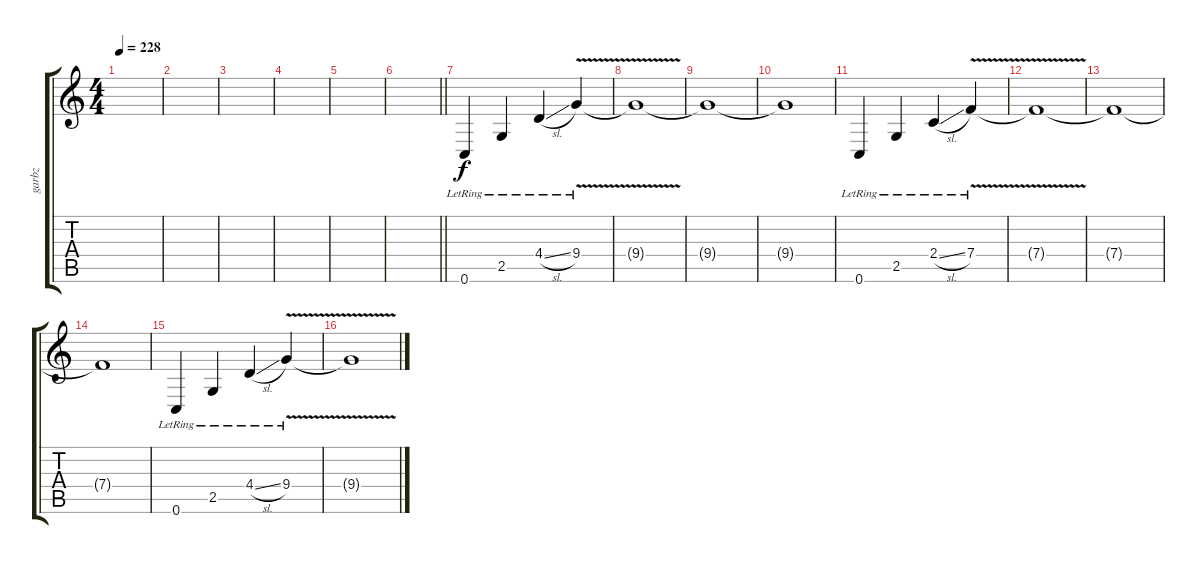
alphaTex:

\track ("garbz" "garbz") {instrument distortionguitar}
\staff {score tabs}
\tuning (C4 G3 Eb3 Bb2 F2 C2) {hide}
\ts (4 4)
\tempo 228
\clef g2
\ks c
|
|
|
|
|
\barLineRight lightlight
|
0.6{lr}.4 2.5{lr}.4 4.4{sl lr}.4 9.4{v lr}.4 |
9.4{t}.1 |
9.4{t}.1 |
9.4{t}.1 |
0.6{lr}.4 2.5{lr}.4 2.4{sl lr}.4 7.4{v lr}.4 |
7.4{t}.1 |
7.4{t}.1 |
7.4{t}.1 |
0.6{lr}.4 2.5{lr}.4 4.4{sl lr}.4 9.4{v lr}.4 |
9.4{t}.1
